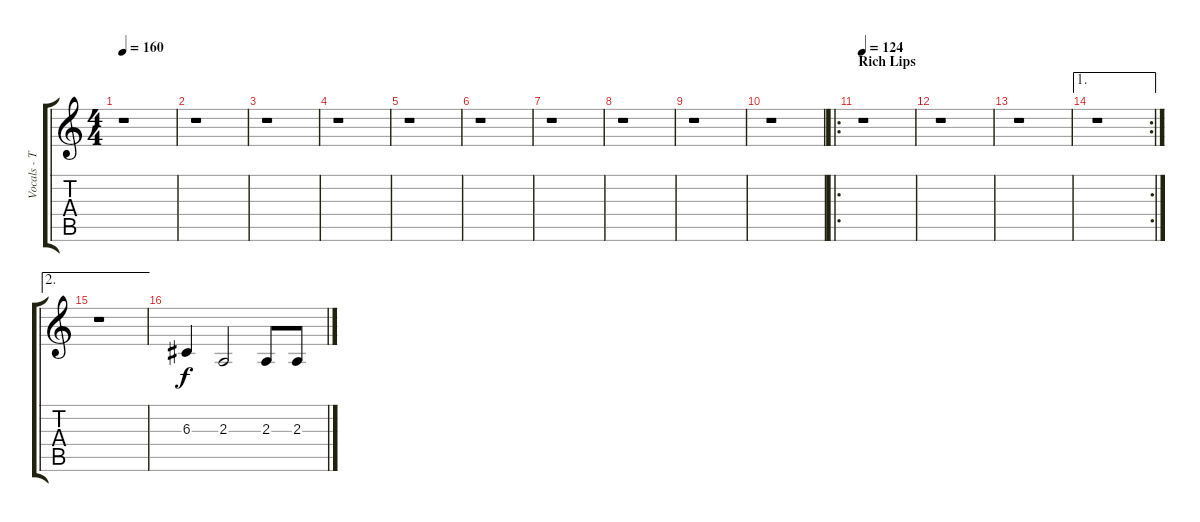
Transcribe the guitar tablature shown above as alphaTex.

\track ("Vocals - Tom" "Vocals - T") {instrument sopranosax}
\staff {score tabs}
\tuning (E4 B3 G3 D3 A2 E2) {hide}
\ts (4 4)
\tempo 160
\clef g2
\ks c
r.1{dy f} |
r.1 |
r.1 |
r.1 |
r.1 |
r.1 |
r.1 |
r.1 |
r.1 |
r.1 |
\ro
\section ("" "Rich Lips")
\tempo 124
r.1 |
r.1 |
r.1 |
\ae 1
\rc 2
r.1 |
\ae 2
r.1 |
6.3.4 2.3.2 2.3.8 2.3.8
